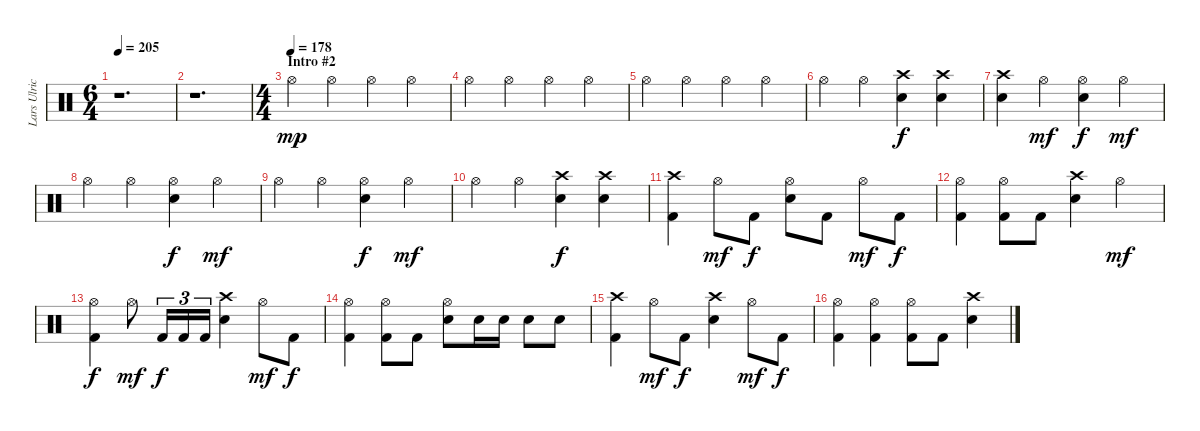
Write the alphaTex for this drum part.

\track ("Lars Ulrich (Drums)" "Lars Ulric") {instrument percussion}
\staff {score}
\articulation defaults
\ts (6 4)
\tempo 205
\clef neutral
\ks c
r.1{d dy f} |
r.1{d} |
\ts (4 4)
\section ("" "Intro #2")
\tempo (178)
"Hi-Hat (open)".4{dy mp} "Hi-Hat (open)".4 "Hi-Hat (open)".4 "Hi-Hat (open)".4 |
"Hi-Hat (open)".4 "Hi-Hat (open)".4 "Hi-Hat (open)".4 "Hi-Hat (open)".4 |
"Hi-Hat (open)".4 "Hi-Hat (open)".4 "Hi-Hat (open)".4 "Hi-Hat (open)".4 |
"Hi-Hat (open)".4 "Hi-Hat (open)".4 ("Crash high (hit)" "Snare (hit) 2").4{dy f} ("Crash high (hit)" "Snare (hit) 2").4 |
("Crash high (hit)" "Snare (hit) 2").4 "Hi-Hat (open)".4{dy mf} ("Hi-Hat (open)" "Snare (hit) 2").4{dy f} "Hi-Hat (open)".4{dy mf} |
"Hi-Hat (open)".4 "Hi-Hat (open)".4 ("Hi-Hat (open)" "Snare (hit) 2").4{dy f} "Hi-Hat (open)".4{dy mf} |
"Hi-Hat (open)".4 "Hi-Hat (open)".4 ("Hi-Hat (open)" "Snare (hit) 2").4{dy f} "Hi-Hat (open)".4{dy mf} |
"Hi-Hat (open)".4 "Hi-Hat (open)".4 ("Crash high (hit)" "Snare (hit) 2").4{dy f} ("Crash high (hit)" "Snare (hit) 2").4 |
("Crash high (hit)" "Kick (hit) 2").4 "Hi-Hat (open)".8{dy mf} "Kick (hit) 2".8{dy f} ("Hi-Hat (open)" "Snare (hit) 2").8 "Kick (hit) 2".8 "Hi-Hat (open)".8{dy mf} "Kick (hit) 2".8{dy f} |
("Hi-Hat (open)" "Kick (hit) 2").4 ("Hi-Hat (open)" "Kick (hit) 2").8 "Kick (hit) 2".8 ("Crash high (hit)" "Snare (hit) 2").4 "Hi-Hat (open)".4{dy mf} |
("Hi-Hat (open)" "Kick (hit) 2").4{dy f} "Hi-Hat (open)".8{dy mf} "Kick (hit) 2".16{tu (3 2) dy f} "Kick (hit) 2".16{tu (3 2)} "Kick (hit) 2".16{tu (3 2)} ("Crash high (hit)" "Snare (hit) 2").4 "Hi-Hat (open)".8{dy mf} "Kick (hit) 2".8{dy f} |
("Hi-Hat (open)" "Kick (hit) 2").4 ("Hi-Hat (open)" "Kick (hit) 2").8 "Kick (hit) 2".8 ("Hi-Hat (open)" "Snare (hit) 2").8 "Snare (hit) 2".16 "Snare (hit) 2".16 "Snare (hit) 2".8 "Snare (hit) 2".8 |
("Crash high (hit)" "Kick (hit) 2").4 "Hi-Hat (open)".8{dy mf} "Kick (hit) 2".8{dy f} ("Crash high (hit)" "Snare (hit) 2").4 "Hi-Hat (open)".8{dy mf} "Kick (hit) 2".8{dy f} |
("Hi-Hat (open)" "Kick (hit) 2").4 ("Hi-Hat (open)" "Kick (hit) 2").4 ("Hi-Hat (open)" "Kick (hit) 2").8 "Kick (hit) 2".8 ("Crash high (hit)" "Snare (hit) 2").4
